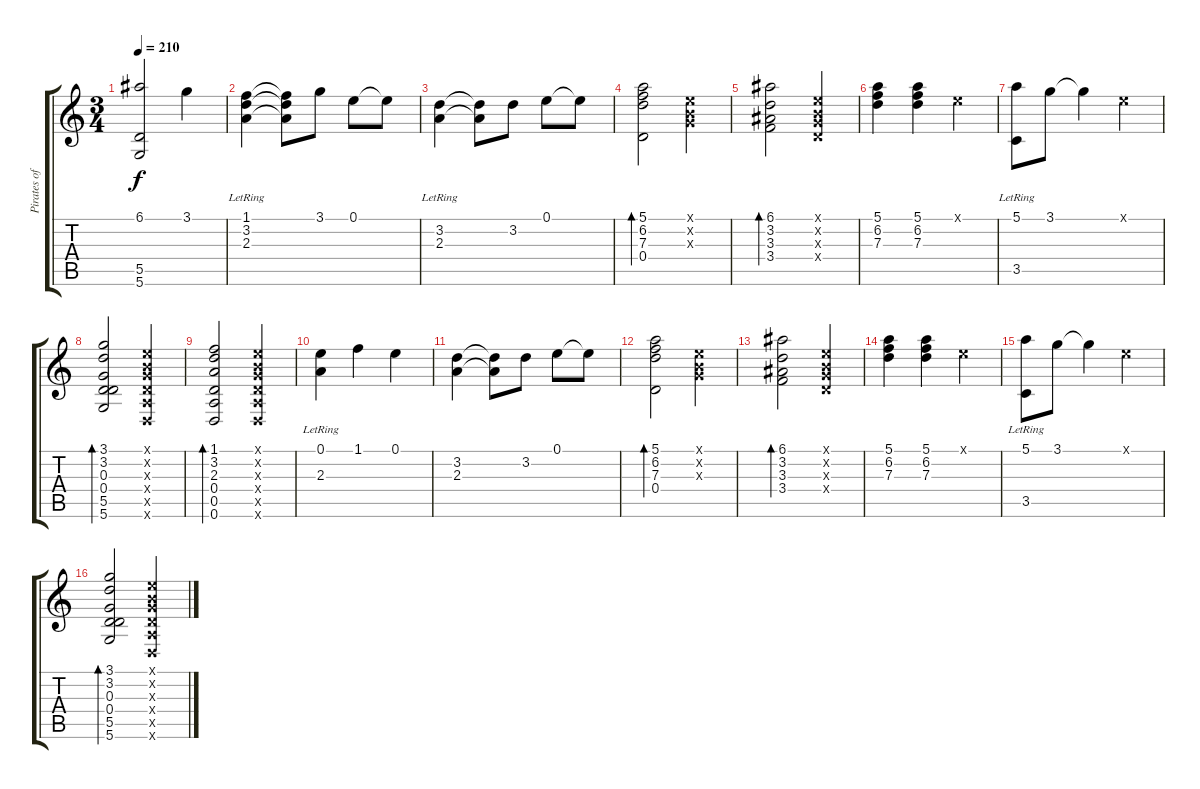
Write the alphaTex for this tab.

\track ("Pirates of the Caribbean" "Pirates of") {instrument acousticguitarsteel}
\staff {score tabs}
\tuning (E4 B3 G3 D3 A2 D2) {hide}
\ts (3 4)
\tempo 210
\clef g2
\ks c
(6.1 5.5 5.6).2{dy f} 3.1.4 |
(1.1 3.2{lr} 2.3{lr}).4 (1.1{t} 3.2{t} 2.3{t}).8 3.1.8 0.1.8 0.1{t}.8 |
(3.2 2.3{lr}).4 (3.2{t} 2.3{t}).8 3.2.8 0.1.8 0.1{t}.8 |
(5.1 6.2 7.3 0.4).2{bd 480} (0.1{x} 0.2{x} 0.3{x}).4 |
(6.1 3.2 3.3 3.4).2{bd 480} (0.1{x} 0.2{x} 0.3{x} 0.4{x}).4 |
(5.1 6.2 7.3).4 (5.1 6.2 7.3).4 0.1{x}.4 |
(5.1 3.5{lr}).8 3.1.8 3.1{t}.4 0.1{x}.4 |
(3.1 3.2 0.3 0.4 5.5 5.6).2{bd 240} (0.1{x} 0.2{x} 0.3{x} 0.4{x} 0.5{x} 0.6{x}).4 |
(1.1 3.2 2.3 0.4 0.5 0.6).2{bd 240} (0.1{x} 0.2{x} 0.3{x} 0.4{x} 0.5{x} 0.6{x}).4 |
(0.1 2.3{lr}).4 1.1.4 0.1.4 |
(3.2 2.3).4 (3.2{t} 2.3{t}).8 3.2.8 0.1.8 0.1{t}.8 |
(5.1 6.2 7.3 0.4).2{bd 480} (0.1{x} 0.2{x} 0.3{x}).4 |
(6.1 3.2 3.3 3.4).2{bd 480} (0.1{x} 0.2{x} 0.3{x} 0.4{x}).4 |
(5.1 6.2 7.3).4 (5.1 6.2 7.3).4 0.1{x}.4 |
(5.1 3.5{lr}).8 3.1.8 3.1{t}.4 0.1{x}.4 |
(3.1 3.2 0.3 0.4 5.5 5.6).2{bd 240} (0.1{x} 0.2{x} 0.3{x} 0.4{x} 0.5{x} 0.6{x}).4
